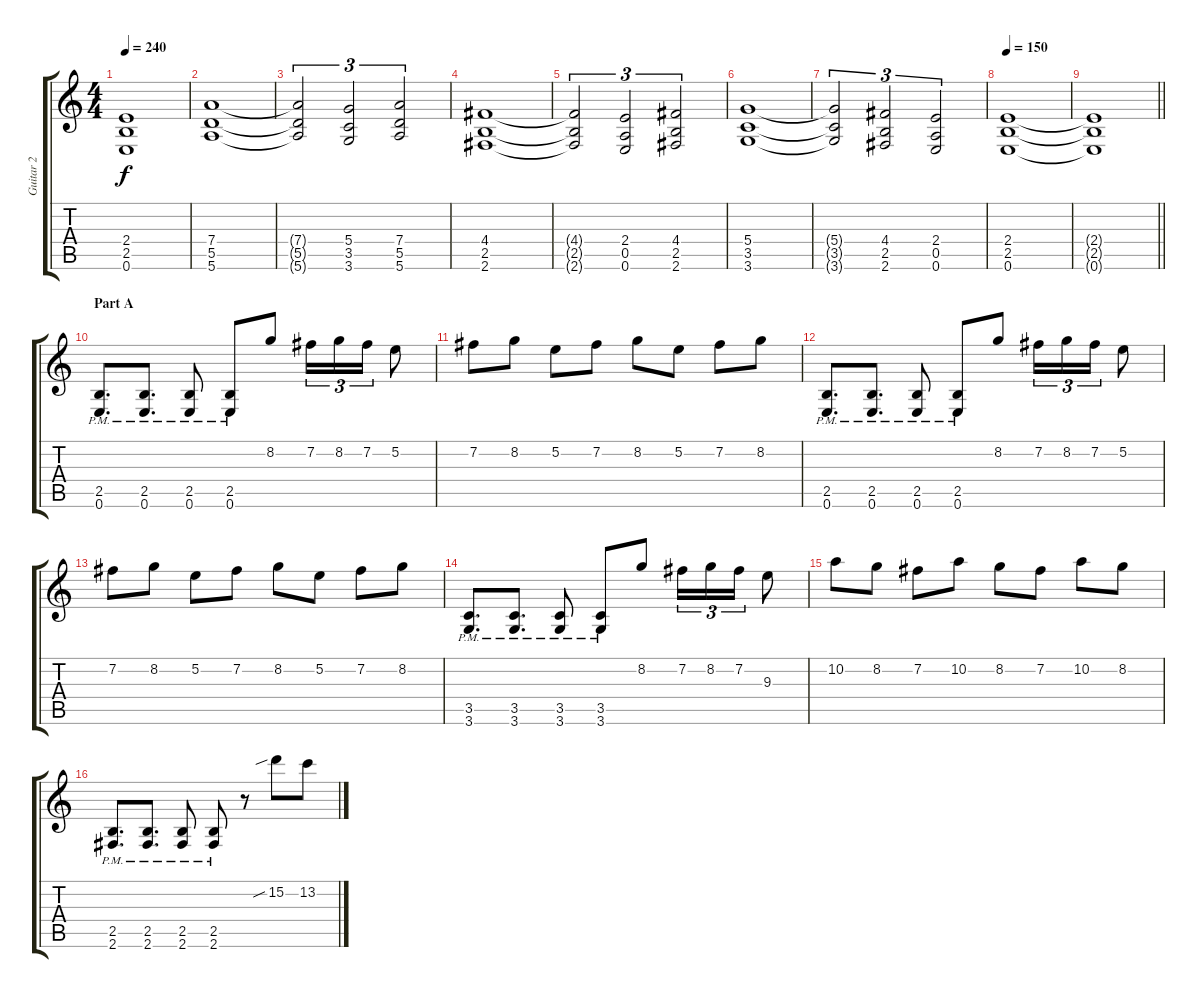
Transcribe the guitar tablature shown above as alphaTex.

\track ("Guitar 2" "Guitar 2") {instrument distortionguitar}
\staff {score tabs}
\tuning (E4 B3 G3 D3 A2 E2) {hide}
\ts (4 4)
\tempo 240
\clef g2
\ks c
(2.4{t} 2.5{t} 0.6{t}).1{dy f} |
(7.4 5.5 5.6).1 |
(7.4{t} 5.5{t} 5.6{t}).2{tu (3 2)} (5.4 3.5 3.6).2{tu (3 2)} (7.4 5.5 5.6).2{tu (3 2)} |
(4.4 2.5 2.6).1 |
(4.4{t} 2.5{t} 2.6{t}).2{tu (3 2)} (2.4 0.5 0.6).2{tu (3 2)} (4.4 2.5 2.6).2{tu (3 2)} |
(5.4 3.5 3.6).1 |
(5.4{t} 3.5{t} 3.6{t}).2{tu (3 2)} (4.4 2.5 2.6).2{tu (3 2)} (2.4 0.5 0.6).2{tu (3 2)} |
\tempo 150
(2.4 2.5 0.6).1 |
\barLineRight lightlight
(2.4{t} 2.5{t} 0.6{t}).1 |
\section ("" "Part A")
(2.5{pm} 0.6{pm}).8{d} (2.5{pm} 0.6{pm}).8{d} (2.5{pm} 0.6{pm}).8 (2.5{pm} 0.6{pm}).8 8.2.8 7.2.16{tu (3 2)} 8.2.16{tu (3 2)} 7.2.16{tu (3 2)} 5.2.8 |
7.2.8 8.2.8 5.2.8 7.2.8 8.2.8 5.2.8 7.2.8 8.2.8 |
(2.5{pm} 0.6{pm}).8{d} (2.5{pm} 0.6{pm}).8{d} (2.5{pm} 0.6{pm}).8 (2.5{pm} 0.6{pm}).8 8.2.8 7.2.16{tu (3 2)} 8.2.16{tu (3 2)} 7.2.16{tu (3 2)} 5.2.8 |
7.2.8 8.2.8 5.2.8 7.2.8 8.2.8 5.2.8 7.2.8 8.2.8 |
(3.5{pm} 3.6{pm}).8{d} (3.5{pm} 3.6{pm}).8{d} (3.5{pm} 3.6{pm}).8 (3.5{pm} 3.6{pm}).8 8.2.8 7.2.16{tu (3 2)} 8.2.16{tu (3 2)} 7.2.16{tu (3 2)} 9.3.8 |
10.2.8 8.2.8 7.2.8 10.2.8 8.2.8 7.2.8 10.2.8 8.2.8 |
(2.5{pm} 2.6{pm}).8{d} (2.5{pm} 2.6{pm}).8{d} (2.5{pm} 2.6{pm}).8 (2.5{pm} 2.6{pm}).8 r.8 15.2{sib}.8 13.2.8
